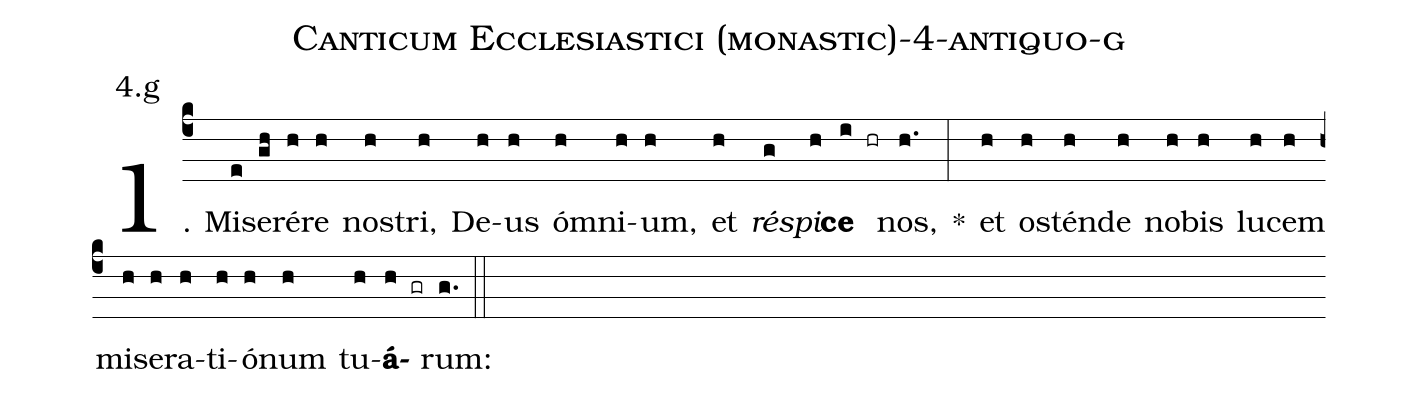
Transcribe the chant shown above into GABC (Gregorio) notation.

name: Canticum Ecclesiastici (monastic)-4-antiquo-g;
annotation: 4.g;
%%
(c4)1. Mi(e)se(gh)ré(h)re(h) nos(h)tri,(h) De(h)us(h) óm(h)ni(h)um,(h) et(h) <i>ré</i>(g)<i>spi</i>(h)<b>ce</b>(i hr) nos,(h.) *(:) et(h) os(h)tén(h)de(h) no(h)bis(h) lu(h)cem(h) mi(h)se(h)ra(h)ti(h)ó(h)num(h) tu(h)<b>á</b>(h gr)rum:(g.) (::)
